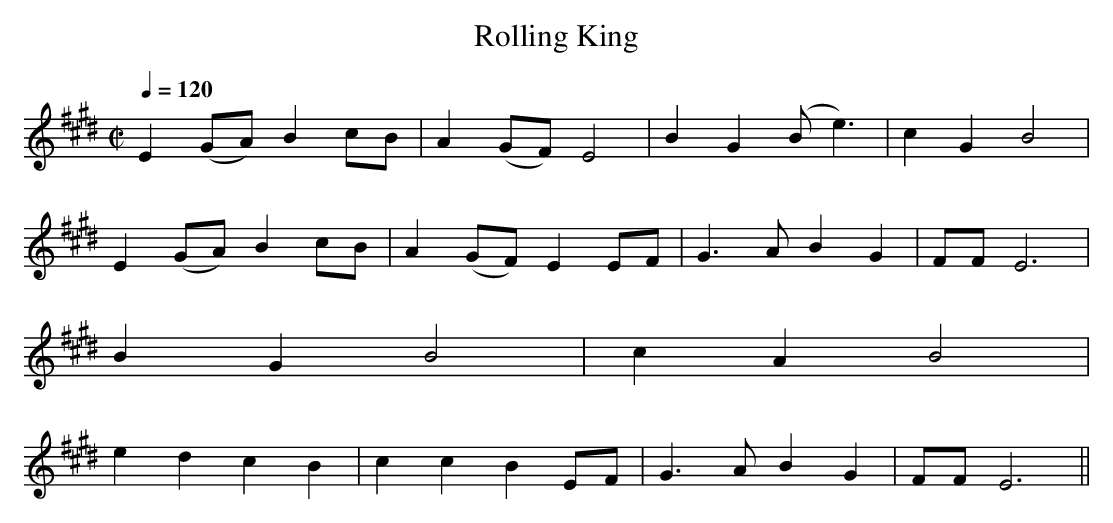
X:1
T:Rolling King
M:C|
L:1/8
Q:1/4=120
K:E
E2(GA) B2cB|A2(GF) E4  |B2G2(Be3)|c2G2 B4|
E2(GA) B2cB|A2(GF) E2EF|G3A B2G2|FF E6|
B2G2 B4|c2A2 B4|
e2d2 c2B2|c2c2 B2EF|G3A B2G2|FF E6||
